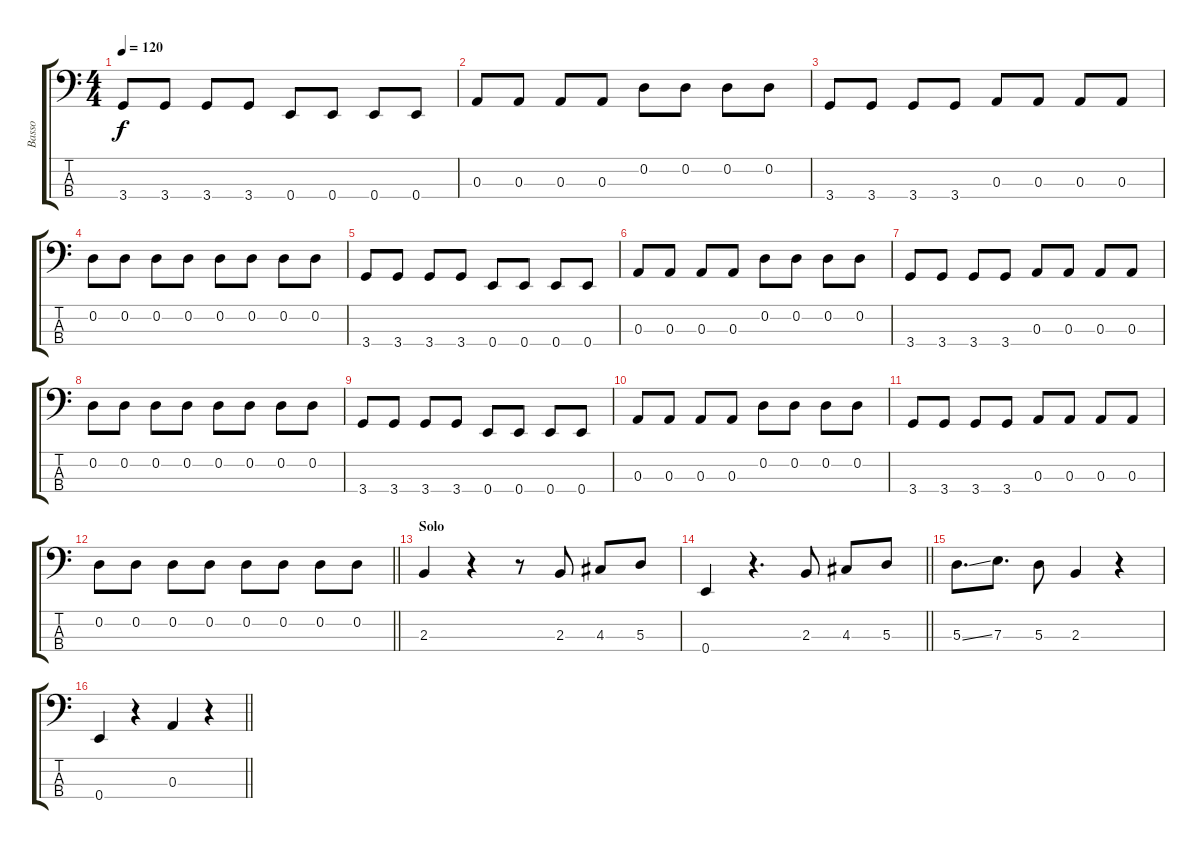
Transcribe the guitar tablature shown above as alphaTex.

\track ("Basso" "Basso") {instrument electricbassfinger}
\staff {score tabs}
\tuning (G2 D2 A1 E1) {hide}
\ts (4 4)
\tempo 120
\clef f4
\ks c
3.4.8{dy f} 3.4.8 3.4.8 3.4.8 0.4.8 0.4.8 0.4.8 0.4.8 |
0.3.8 0.3.8 0.3.8 0.3.8 0.2.8 0.2.8 0.2.8 0.2.8 |
3.4.8 3.4.8 3.4.8 3.4.8 0.3.8 0.3.8 0.3.8 0.3.8 |
0.2.8 0.2.8 0.2.8 0.2.8 0.2.8 0.2.8 0.2.8 0.2.8 |
3.4.8 3.4.8 3.4.8 3.4.8 0.4.8 0.4.8 0.4.8 0.4.8 |
0.3.8 0.3.8 0.3.8 0.3.8 0.2.8 0.2.8 0.2.8 0.2.8 |
3.4.8 3.4.8 3.4.8 3.4.8 0.3.8 0.3.8 0.3.8 0.3.8 |
0.2.8 0.2.8 0.2.8 0.2.8 0.2.8 0.2.8 0.2.8 0.2.8 |
3.4.8 3.4.8 3.4.8 3.4.8 0.4.8 0.4.8 0.4.8 0.4.8 |
0.3.8 0.3.8 0.3.8 0.3.8 0.2.8 0.2.8 0.2.8 0.2.8 |
3.4.8 3.4.8 3.4.8 3.4.8 0.3.8 0.3.8 0.3.8 0.3.8 |
\barLineRight lightlight
0.2.8 0.2.8 0.2.8 0.2.8 0.2.8 0.2.8 0.2.8 0.2.8 |
\section ("" "Solo")
2.3.4 r.4 r.8 2.3.8 4.3.8 5.3.8 |
\barLineRight lightlight
0.4.4 r.4{d} 2.3.8 4.3.8 5.3.8 |
5.3{ss}.8{d} 7.3.8{d} 5.3.8 2.3.4 r.4 |
\barLineRight lightlight
0.4.4 r.4 0.3.4 r.4
